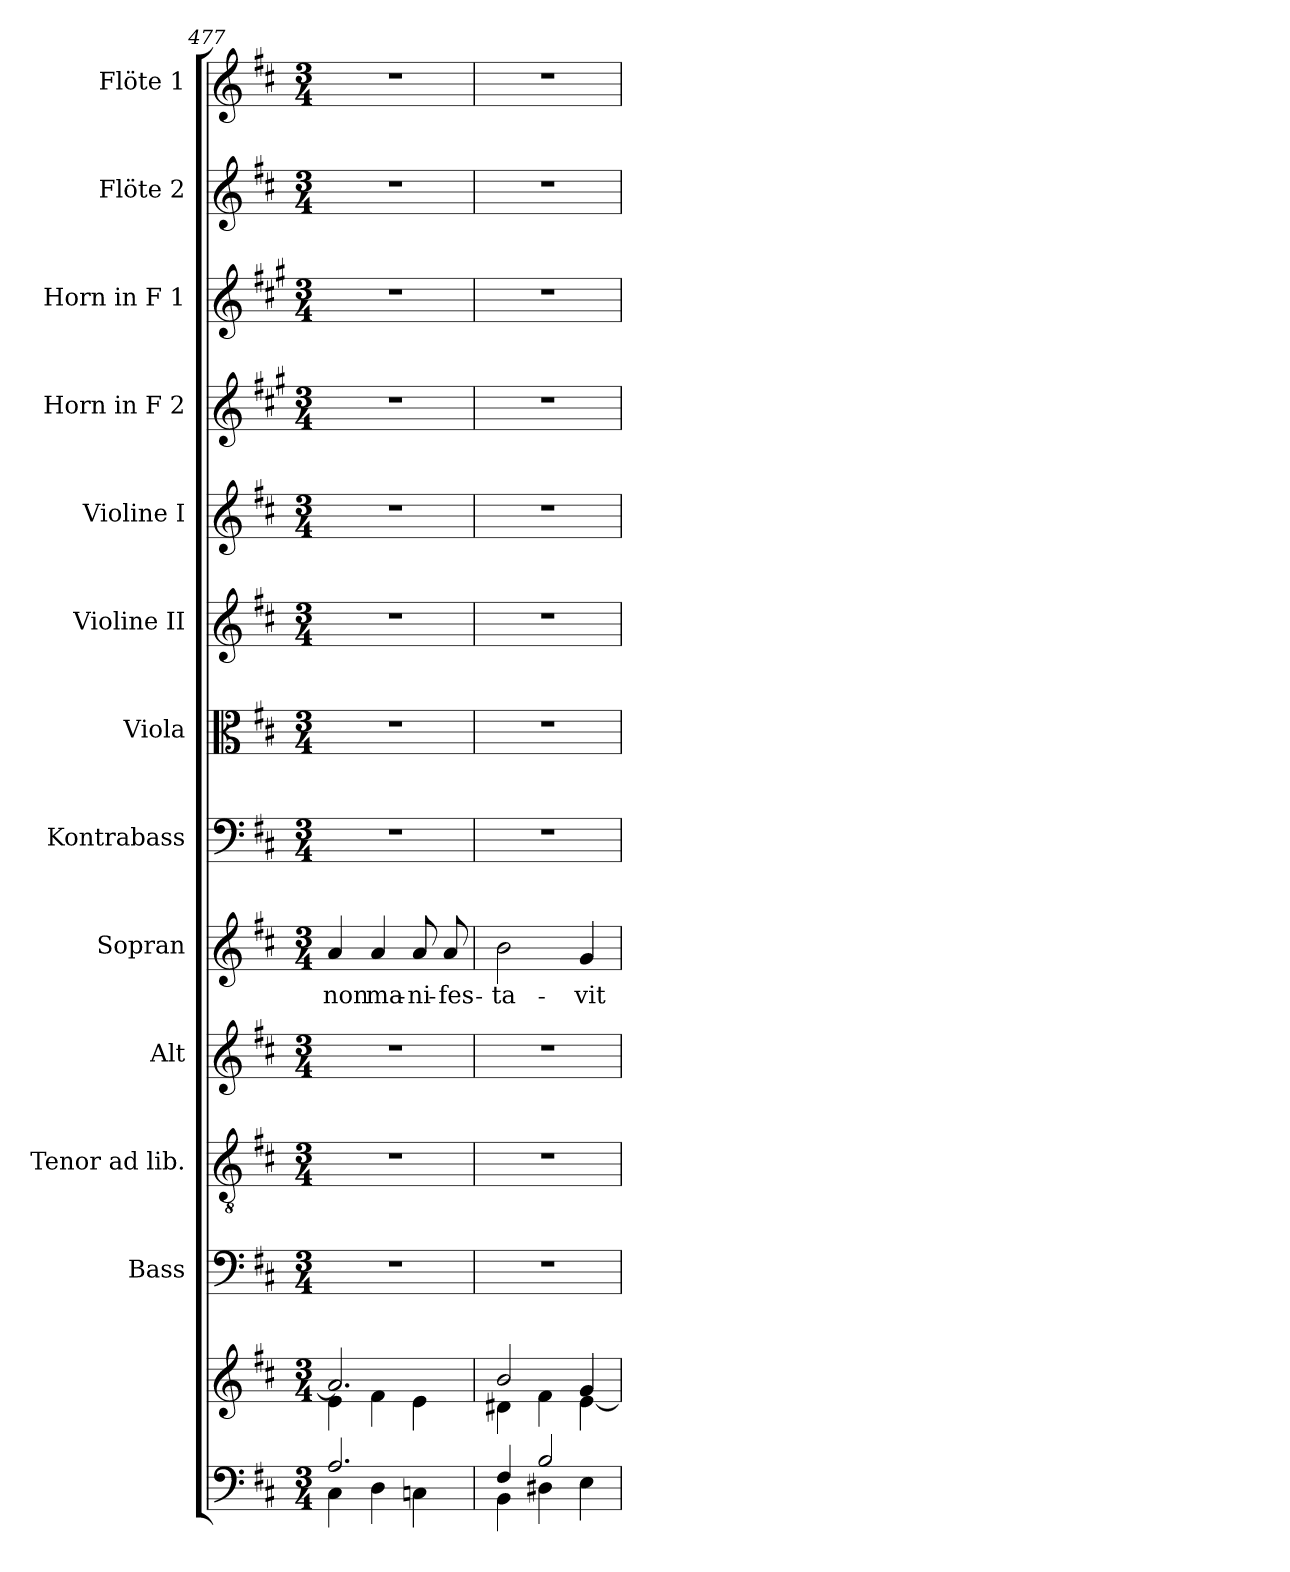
**kern	**kern	**kern	**kern	**kern	**kern	**text	**kern	**kern	**kern	**kern	**kern	**kern	**kern	**kern
*part13	*part13	*part12	*part11	*part10	*part9	*part9	*part8	*part7	*part6	*part5	*part4	*part3	*part2	*part1
*staff14	*staff13	*staff12	*staff11	*staff10	*staff9	*staff9	*staff8	*staff7	*staff6	*staff5	*staff4	*staff3	*staff2	*staff1
*	*	*I"Bass	*I"Tenor ad lib.	*I"Alt	*I"Sopran	*	*I"Kontrabass	*I"Viola	*I"Violine II	*I"Violine I	*I"Horn in F 2	*I"Horn in F 1	*I"Flöte 2	*I"Flöte 1
*	*	*I'B.	*I'T.	*I'A.	*I'S.	*	*I'Kb.	*I'Vla.	*I'Vl. II	*I'Vl. I	*	*	*I'Fl. 2	*I'Fl. 1
*clefF4	*clefG2	*clefF4	*clefGv2	*clefG2	*clefG2	*	*clefF4	*clefC3	*clefG2	*clefG2	*clefG2	*clefG2	*clefG2	*clefG2
*	*	*	*	*	*	*	*ITrd7c12	*	*	*	*ITrd4c7	*ITrd4c7	*	*
*k[f#c#]	*k[f#c#]	*k[f#c#]	*k[f#c#]	*k[f#c#]	*k[f#c#]	*	*k[f#c#]	*k[f#c#]	*k[f#c#]	*k[f#c#]	*k[f#c#]	*k[f#c#]	*k[f#c#]	*k[f#c#]
*D:	*D:	*D:	*D:	*D:	*D:	*	*D:	*D:	*D:	*D:	*D:	*D:	*D:	*D:
*M3/4	*M3/4	*M3/4	*M3/4	*M3/4	*M3/4	*	*M3/4	*M3/4	*M3/4	*M3/4	*M3/4	*M3/4	*M3/4	*M3/4
=477	=477	=477	=477	=477	=477	=477	=477	=477	=477	=477	=477	=477	=477	=477
*^	*^	*	*	*	*	*	*	*	*	*	*	*	*	*
!	!	!	!	!	!	!	!	!LO:LY:b	!	!	!	!	!	!	!	!
2.A/	4C#\	2.a/]	4e\	2.r	2.r	2.r	4a/	non	2.r	2.r	2.r	2.r	2.r	2.r	2.r	2.r
!	!	!	!	!	!	!	!	!LO:LY:b	!	!	!	!	!	!	!	!
.	4D\	.	4f#\	.	.	.	4a/	ma-	.	.	.	.	.	.	.	.
!	!	!	!	!	!	!	!	!LO:LY:b	!	!	!	!	!	!	!	!
.	4Cn\	.	4e\	.	.	.	8a/	-ni-	.	.	.	.	.	.	.	.
!	!	!	!	!	!	!	!	!LO:LY:b	!	!	!	!	!	!	!	!
.	.	.	.	.	.	.	8a/	-fes-	.	.	.	.	.	.	.	.
=478	=478	=478	=478	=478	=478	=478	=478	=478	=478	=478	=478	=478	=478	=478	=478	=478
!	!	!	!	!	!	!	!	!LO:LY:b	!	!	!	!	!	!	!	!
4F#/	4BB\	2b/	4d#X\	2.r	2.r	2.r	2b\	-ta-	2.r	2.r	2.r	2.r	2.r	2.r	2.r	2.r
2B/	4D#X\	.	4f#\	.	.	.	.	.	.	.	.	.	.	.	.	.
!	!	!	!	!	!	!	!	!LO:LY:b	!	!	!	!	!	!	!	!
.	4E\	4g/	[<4e\	.	.	.	4g/	-vit	.	.	.	.	.	.	.	.
*v	*v	*	*	*	*	*	*	*	*	*	*	*	*	*	*	*
*	*v	*v	*	*	*	*	*	*	*	*	*	*	*	*	*
=	=	=	=	=	=	=	=	=	=	=	=	=	=	=
*-	*-	*-	*-	*-	*-	*-	*-	*-	*-	*-	*-	*-	*-	*-
